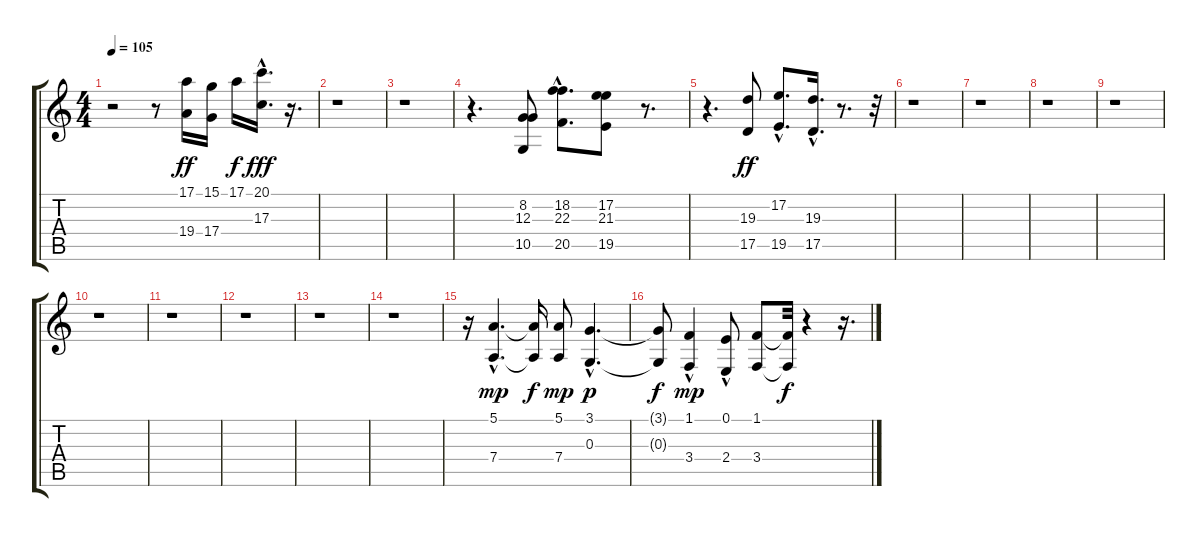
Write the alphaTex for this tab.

\track "" {instrument stringensemble1}
\staff {score tabs}
\tuning (E4 B3 G3 D3 A2 E2) {hide}
\ts (4 4)
\tempo 105
\clef g2
\ks c
r.2{dy fff} r.8 (17.1 19.4).16{dy ff} (15.1 17.4).16 17.1.16{dy f} (20.1{hac} 17.3).16{d dy fff} r.16{d} |
r.1 |
r.1 |
r.4{d} (8.2 12.3 10.5).8 (18.2{hac} 22.3{hac} 20.5{hac}).8{d} (17.2 21.3 19.5).8 r.8{d} |
r.4{d} (19.3 17.5).8{dy ff} (17.2{hac} 19.5{hac}).8{d} (19.3{hac} 17.5{hac}).16{d} r.8{d} r.32 |
r.1 |
r.1 |
r.1 |
r.1 |
r.1 |
r.1 |
r.1 |
r.1 |
r.1 |
r.16 (5.1{hac} 7.4{hac}).4{d dy mp} (5.1{t} 7.4{t}).16{dy f} (5.1 7.4).8{dy mp} (3.1{hac} 0.3{hac}).4{d dy p} |
(3.1{t} 0.3{t}).8{dy f} (1.1 3.4{hac}).4{dy mp} (0.1 2.4{hac}).8 (1.1 3.4).8 (1.1{t} 3.4{t}).32{dy f} r.4 r.16{d}
